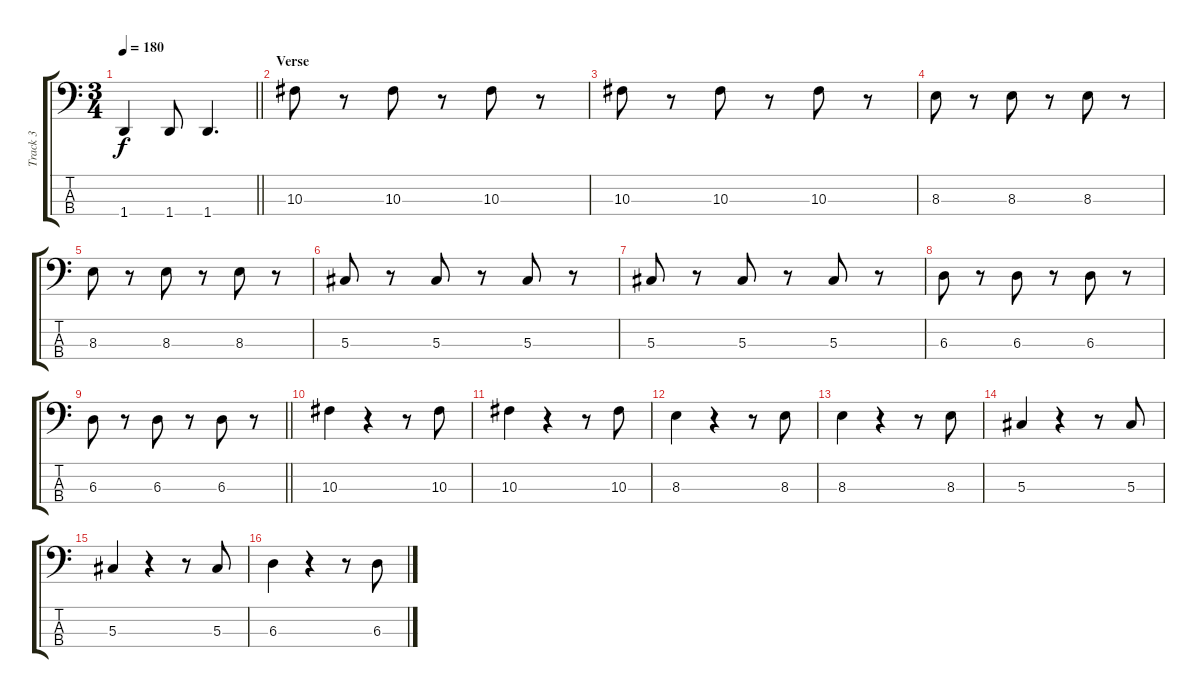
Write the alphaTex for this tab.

\track ("Track 3" "Track 3") {instrument electricbassfinger}
\staff {score tabs}
\tuning (Gb2 Db2 Ab1 Db1) {hide}
\ts (3 4)
\tempo 180
\clef f4
\barLineRight lightlight
\ks c
1.4.4{dy f} 1.4.8 1.4.4{d} |
\section ("" "Verse")
10.3.8 r.8 10.3.8 r.8 10.3.8 r.8 |
10.3.8 r.8 10.3.8 r.8 10.3.8 r.8 |
8.3.8 r.8 8.3.8 r.8 8.3.8 r.8 |
8.3.8 r.8 8.3.8 r.8 8.3.8 r.8 |
5.3.8 r.8 5.3.8 r.8 5.3.8 r.8 |
5.3.8 r.8 5.3.8 r.8 5.3.8 r.8 |
6.3.8 r.8 6.3.8 r.8 6.3.8 r.8 |
\barLineRight lightlight
6.3.8 r.8 6.3.8 r.8 6.3.8 r.8 |
10.3.4 r.4 r.8 10.3.8 |
10.3.4 r.4 r.8 10.3.8 |
8.3.4 r.4 r.8 8.3.8 |
8.3.4 r.4 r.8 8.3.8 |
5.3.4 r.4 r.8 5.3.8 |
5.3.4 r.4 r.8 5.3.8 |
6.3.4 r.4 r.8 6.3.8
